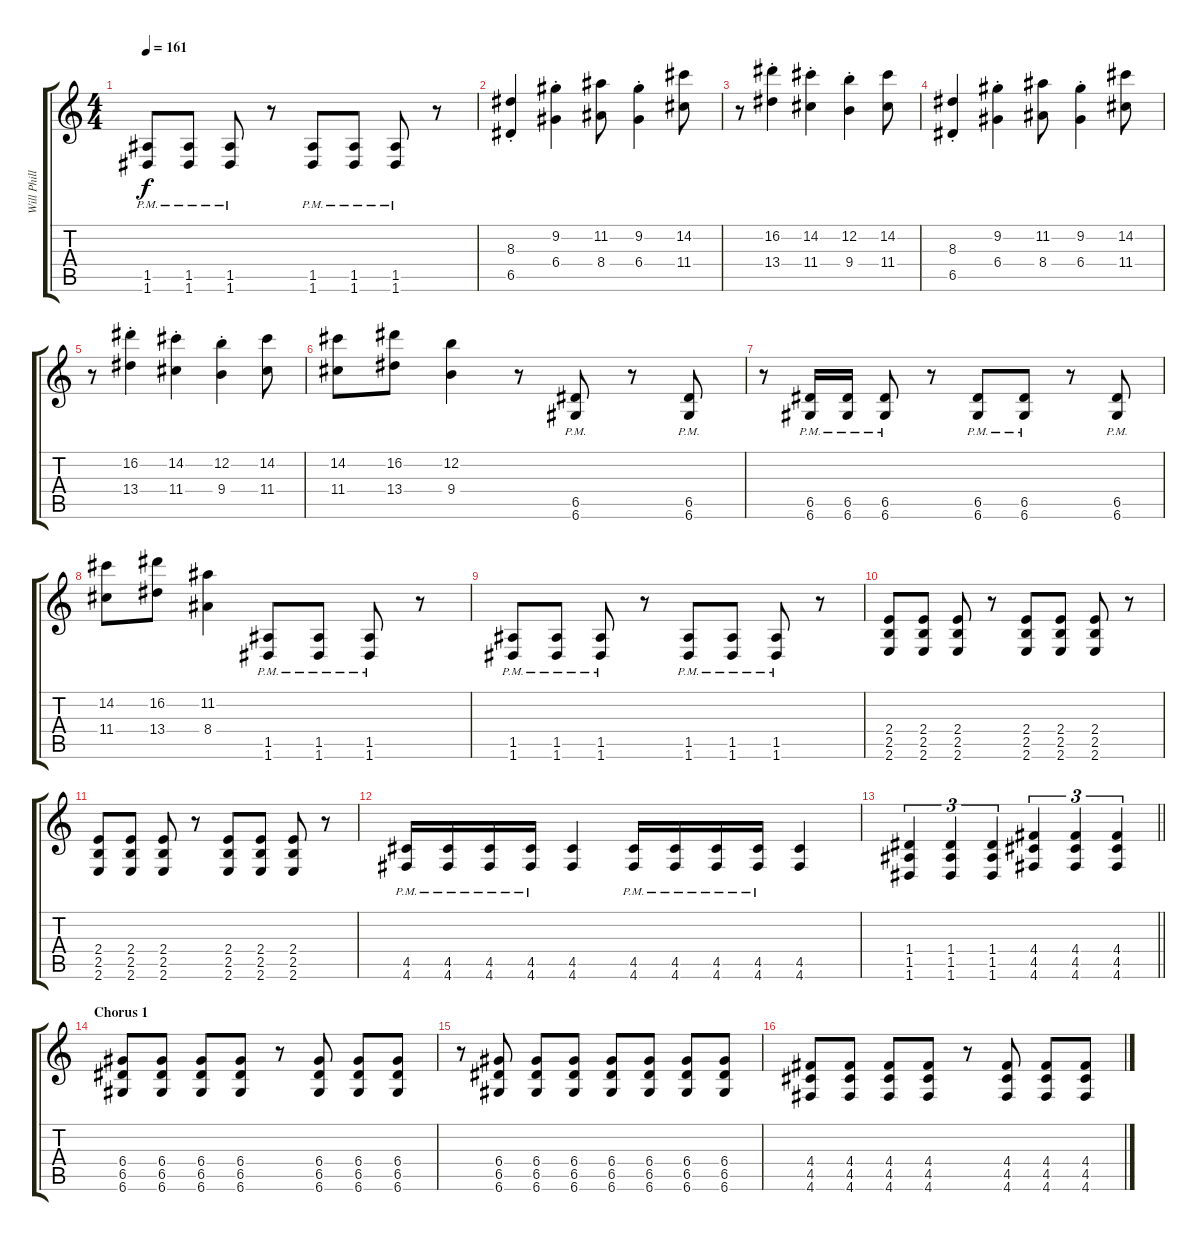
\track ("Will Phillipson (Guitar)" "Will Phill") {instrument distortionguitar}
\staff {score tabs}
\tuning (E4 B3 G3 D3 A2 D2) {hide}
\ts (4 4)
\tempo 161
\clef g2
\ks c
(1.5{pm} 1.6{pm}).8{dy f} (1.5{pm} 1.6{pm}).8 (1.5{pm} 1.6{pm}).8 r.8 (1.5{pm} 1.6{pm}).8 (1.5{pm} 1.6{pm}).8 (1.5{pm} 1.6{pm}).8 r.8 |
(8.3{st} 6.5{st}).4 (9.2{st} 6.4{st}).4 (11.2 8.4).8 (9.2{st} 6.4{st}).4 (14.2 11.4).8 |
r.8 (16.2{st} 13.4{st}).4 (14.2{st} 11.4{st}).4 (12.2{st} 9.4{st}).4 (14.2 11.4).8 |
(8.3{st} 6.5{st}).4 (9.2{st} 6.4{st}).4 (11.2 8.4).8 (9.2{st} 6.4{st}).4 (14.2 11.4).8 |
r.8 (16.2{st} 13.4{st}).4 (14.2{st} 11.4{st}).4 (12.2{st} 9.4{st}).4 (14.2 11.4).8 |
(14.2 11.4).8 (16.2 13.4).8 (12.2 9.4).4 r.8 (6.5{pm} 6.6{pm}).8 r.8 (6.5{pm} 6.6{pm}).8 |
r.8 (6.5 6.6{pm}).16 (6.5 6.6{pm}).16 (6.5 6.6{pm}).8 r.8 (6.5{pm} 6.6{pm}).8 (6.5{pm} 6.6{pm}).8 r.8 (6.5{pm} 6.6{pm}).8 |
(14.2 11.4).8 (16.2 13.4).8 (11.2 8.4).4 (1.5{pm} 1.6{pm}).8 (1.5{pm} 1.6{pm}).8 (1.5{pm} 1.6{pm}).8 r.8 |
(1.5{pm} 1.6{pm}).8 (1.5{pm} 1.6{pm}).8 (1.5{pm} 1.6{pm}).8 r.8 (1.5{pm} 1.6{pm}).8 (1.5{pm} 1.6{pm}).8 (1.5{pm} 1.6{pm}).8 r.8 |
(2.4 2.5 2.6).8 (2.4 2.5 2.6).8 (2.4 2.5 2.6).8 r.8 (2.4 2.5 2.6).8 (2.4 2.5 2.6).8 (2.4 2.5 2.6).8 r.8 |
(2.4 2.5 2.6).8 (2.4 2.5 2.6).8 (2.4 2.5 2.6).8 r.8 (2.4 2.5 2.6).8 (2.4 2.5 2.6).8 (2.4 2.5 2.6).8 r.8 |
(4.5{pm} 4.6{pm}).16 (4.5{pm} 4.6{pm}).16 (4.5{pm} 4.6{pm}).16 (4.5{pm} 4.6{pm}).16 (4.5 4.6).4 (4.5{pm} 4.6{pm}).16 (4.5{pm} 4.6{pm}).16 (4.5{pm} 4.6{pm}).16 (4.5{pm} 4.6{pm}).16 (4.5 4.6).4 |
\barLineRight lightlight
(1.4 1.5 1.6).4{tu (3 2)} (1.4 1.5 1.6).4{tu (3 2)} (1.4 1.5 1.6).4{tu (3 2)} (4.4 4.5 4.6).4{tu (3 2)} (4.4 4.5 4.6).4{tu (3 2)} (4.4 4.5 4.6).4{tu (3 2)} |
\section ("" "Chorus 1")
(6.4 6.5 6.6).8 (6.4 6.5 6.6).8 (6.4 6.5 6.6).8 (6.4 6.5 6.6).8 r.8 (6.4 6.5 6.6).8 (6.4 6.5 6.6).8 (6.4 6.5 6.6).8 |
r.8 (6.4 6.5 6.6).8 (6.4 6.5 6.6).8 (6.4 6.5 6.6).8 (6.4 6.5 6.6).8 (6.4 6.5 6.6).8 (6.4 6.5 6.6).8 (6.4 6.5 6.6).8 |
(4.4 4.5 4.6).8 (4.4 4.5 4.6).8 (4.4 4.5 4.6).8 (4.4 4.5 4.6).8 r.8 (4.4 4.5 4.6).8 (4.4 4.5 4.6).8 (4.4 4.5 4.6).8
